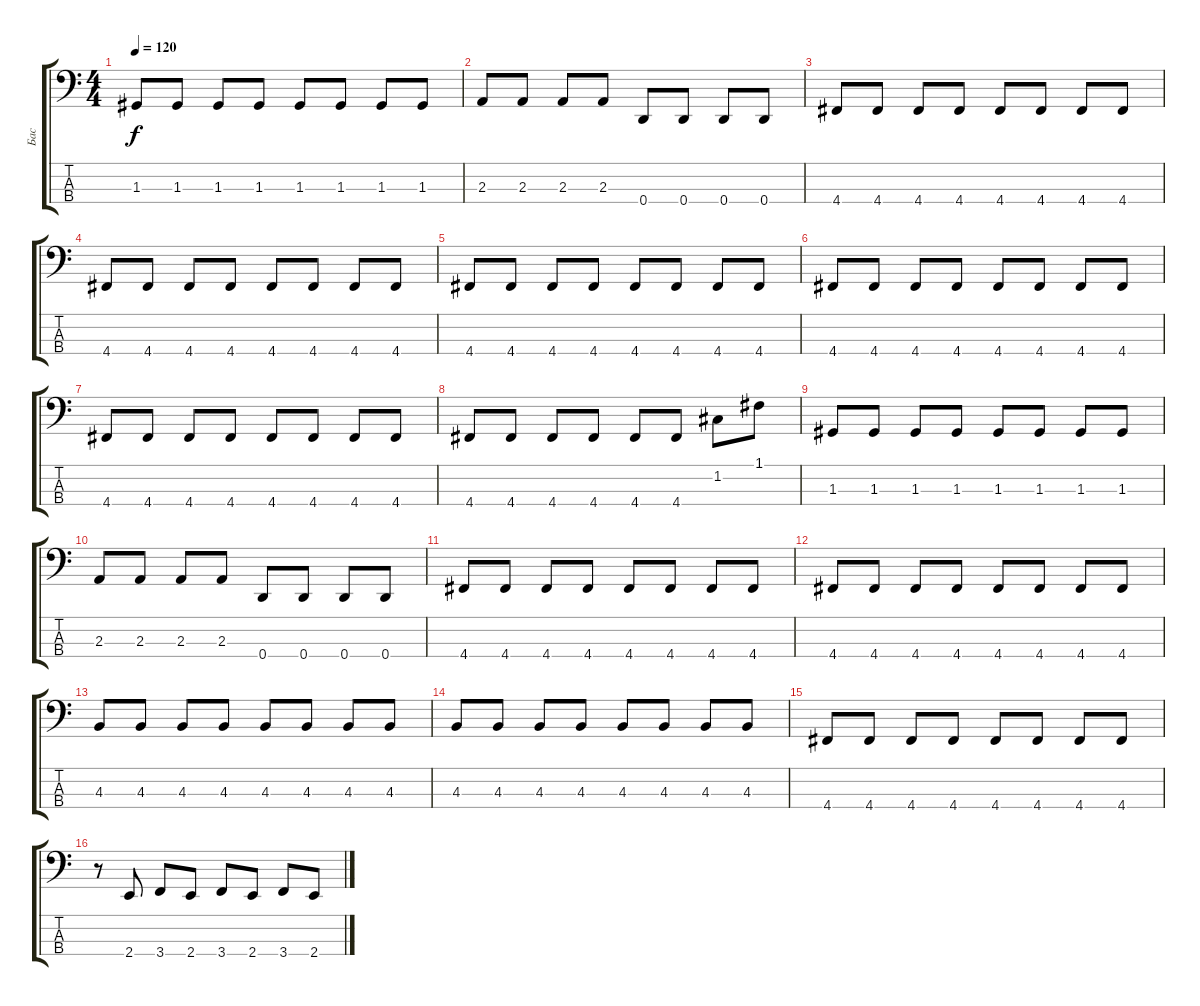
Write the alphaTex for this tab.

\track ("Бас" "Бас") {instrument electricbassfinger}
\staff {score tabs}
\tuning (F2 C2 G1 D1) {hide}
\ts (4 4)
\tempo 120
\clef f4
\ks c
1.3.8{dy f} 1.3.8 1.3.8 1.3.8 1.3.8 1.3.8 1.3.8 1.3.8 |
2.3.8 2.3.8 2.3.8 2.3.8 0.4.8 0.4.8 0.4.8 0.4.8 |
4.4.8 4.4.8 4.4.8 4.4.8 4.4.8 4.4.8 4.4.8 4.4.8 |
4.4.8 4.4.8 4.4.8 4.4.8 4.4.8 4.4.8 4.4.8 4.4.8 |
4.4.8 4.4.8 4.4.8 4.4.8 4.4.8 4.4.8 4.4.8 4.4.8 |
4.4.8 4.4.8 4.4.8 4.4.8 4.4.8 4.4.8 4.4.8 4.4.8 |
4.4.8 4.4.8 4.4.8 4.4.8 4.4.8 4.4.8 4.4.8 4.4.8 |
4.4.8 4.4.8 4.4.8 4.4.8 4.4.8 4.4.8 1.2.8 1.1.8 |
1.3.8 1.3.8 1.3.8 1.3.8 1.3.8 1.3.8 1.3.8 1.3.8 |
2.3.8 2.3.8 2.3.8 2.3.8 0.4.8 0.4.8 0.4.8 0.4.8 |
4.4.8 4.4.8 4.4.8 4.4.8 4.4.8 4.4.8 4.4.8 4.4.8 |
4.4.8 4.4.8 4.4.8 4.4.8 4.4.8 4.4.8 4.4.8 4.4.8 |
4.3.8 4.3.8 4.3.8 4.3.8 4.3.8 4.3.8 4.3.8 4.3.8 |
4.3.8 4.3.8 4.3.8 4.3.8 4.3.8 4.3.8 4.3.8 4.3.8 |
4.4.8 4.4.8 4.4.8 4.4.8 4.4.8 4.4.8 4.4.8 4.4.8 |
r.8 2.4.8 3.4.8 2.4.8 3.4.8 2.4.8 3.4.8 2.4.8
